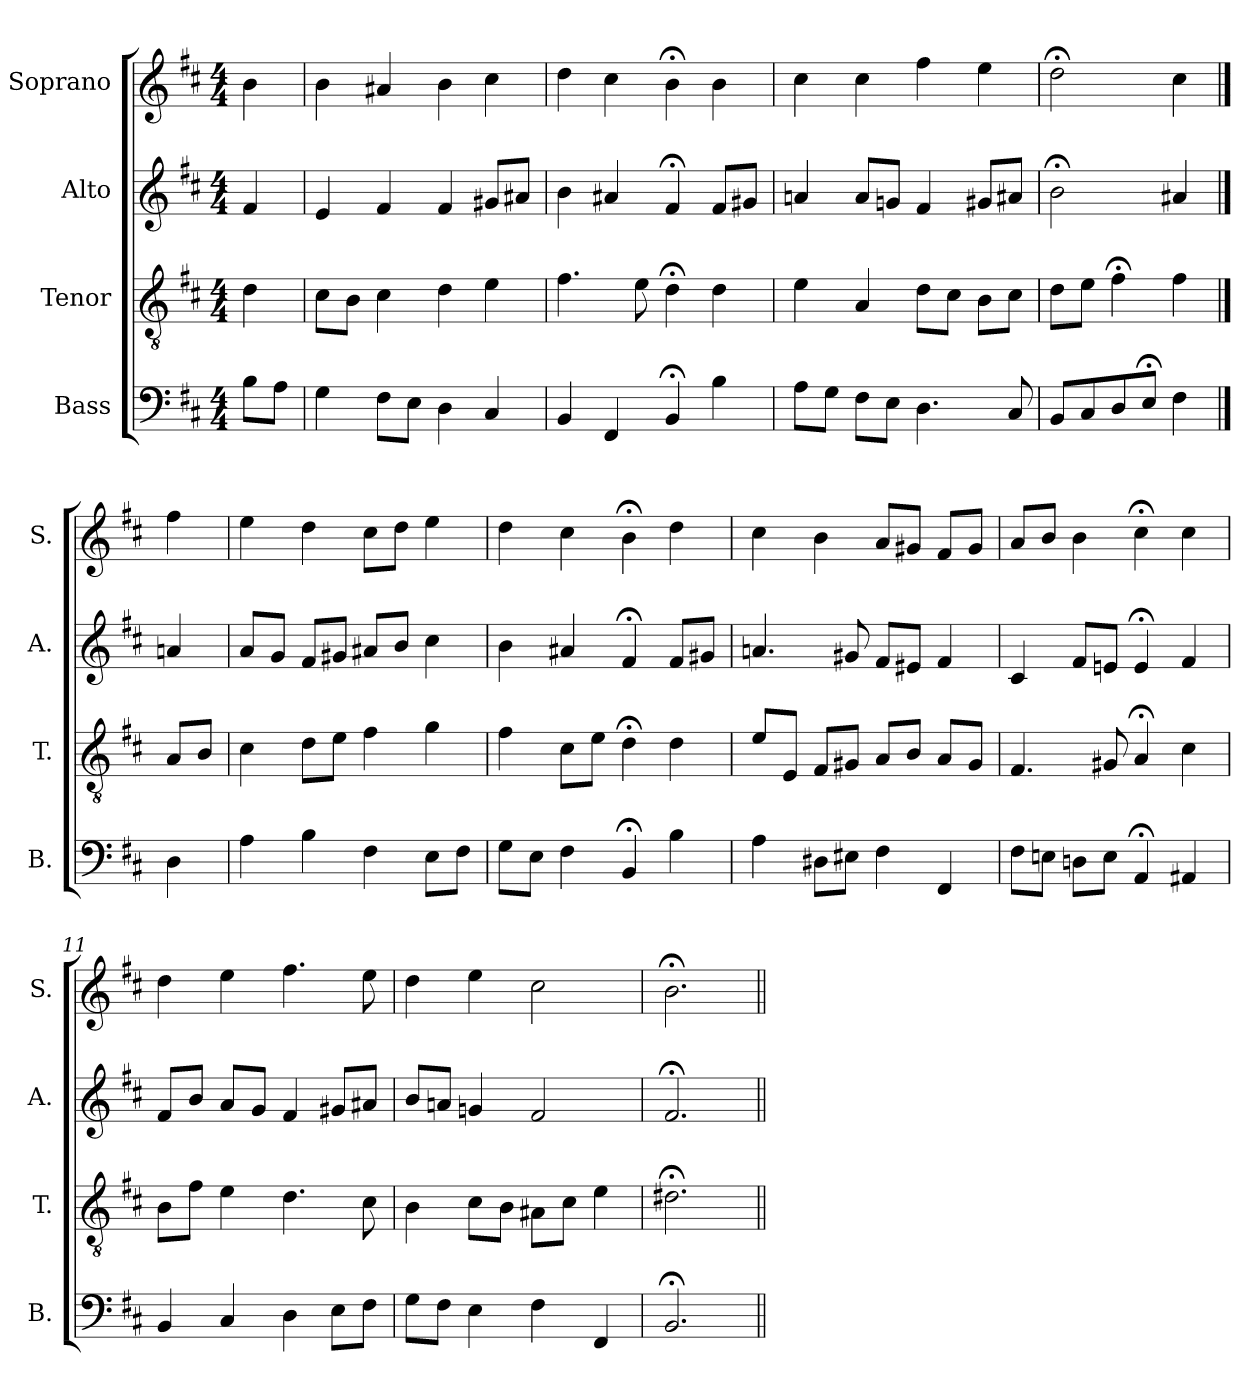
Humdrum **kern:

**kern	**kern	**kern	**kern
*part4	*part3	*part2	*part1
*staff4	*staff3	*staff2	*staff1
*I"Bass	*I"Tenor	*I"Alto	*I"Soprano
*I'B.	*I'T.	*I'A.	*I'S.
*clefF4	*clefGv2	*clefG2	*clefG2
*	*ITrd7c12	*	*
*k[f#c#]	*k[f#c#]	*k[f#c#]	*k[f#c#]
*D:	*D:	*D:	*D:
*M4/4	*M4/4	*M4/4	*M4/4
=1	=1	=1	=1
8B\L	4D\	4f#/	4b\
8A\J	.	.	.
=2	=2	=2	=2
4G\	8C#\L	4e/	4b\
.	8BB\J	.	.
8F#\L	4C#\	4f#/	4a#X/
8E\J	.	.	.
4D\	4D\	4f#/	4b\
4C#/	4E\	8g#X/L	4cc#\
.	.	8a#X/J	.
=3	=3	=3	=3
4BB/	4.F#\	4b\	4dd\
4FF#/	.	4a#X/	4cc#\
.	8E\	.	.
4BB;</	4D;<\	4f#;</	4b;<\
4B\	4D\	8f#/L	4b\
.	.	8g#X/J	.
=4	=4	=4	=4
8A\L	4E\	4an/	4cc#\
8G\J	.	.	.
8F#\L	4AA/	8a/L	4cc#\
8E\J	.	8gn/J	.
4.D\	8D\L	4f#/	4ff#\
.	8C#\J	.	.
.	8BB\L	8g#X/L	4ee\
8C#/	8C#\J	8a#X/J	.
=5	=5	=5	=5
8BB/L	8D\L	2b;<\	2dd;<\
8C#/	8E\J	.	.
8D/	4F#;<\	.	.
8E;</J	.	.	.
4F#\	4F#\	4a#X/	4cc#\
!!LO:LB:g=z
==6	==6	==6	==6
4D\	8AA/L	4an/	4ff#\
.	8BB/J	.	.
=7	=7	=7	=7
4A\	4C#\	8a/L	4ee\
.	.	8g/J	.
4B\	8D\L	8f#/L	4dd\
.	8E\J	8g#X/J	.
4F#\	4F#\	8a#X/L	8cc#\L
.	.	8b/J	8dd\J
8E\L	4G\	4cc#\	4ee\
8F#\J	.	.	.
=8	=8	=8	=8
8G\L	4F#\	4b\	4dd\
8E\J	.	.	.
4F#\	8C#\L	4a#X/	4cc#\
.	8E\J	.	.
4BB;</	4D;<\	4f#;</	4b;<\
4B\	4D\	8f#/L	4dd\
.	.	8g#X/J	.
=9	=9	=9	=9
4A\	8E/L	4.an/	4cc#\
.	8EE/J	.	.
8D#X\L	8FF#/L	.	4b\
8E#X\J	8GG#X/J	8g#X/	.
4F#\	8AA/L	8f#/L	8a/L
.	8BB/J	8e#X/J	8g#X/J
4FF#/	8AA/L	4f#/	8f#/L
.	8GG#/J	.	8g#/J
!!LO:PB:g=z
=10	=10	=10	=10
8F#\L	4.FF#/	4c#/	8a/L
8En\J	.	.	8b/J
8Dn\L	.	8f#/L	4b\
8E\J	8GG#X/	8en/J	.
4AA;</	4AA;</	4e;</	4cc#;<\
4AA#X/	4C#\	4f#/	4cc#\
=11	=11	=11	=11
4BB/	8BB\L	8f#/L	4dd\
.	8F#\J	8b/J	.
4C#/	4E\	8a/L	4ee\
.	.	8g/J	.
4D\	4.D\	4f#/	4.ff#\
8E\L	.	8g#X/L	.
8F#\J	8C#\	8a#X/J	8ee\
=12	=12	=12	=12
8G\L	4BB\	8b/L	4dd\
8F#\J	.	8an/J	.
4E\	8C#\L	4gn/	4ee\
.	8BB\J	.	.
4F#\	8AA#X\L	2f#/	2cc#\
.	8C#\J	.	.
4FF#/	4E\	.	.
=13	=13	=13	=13
2.BB;</	2.D#X;<\	2.f#;</	2.b;<\
=||	=||	=||	=||
*-	*-	*-	*-
